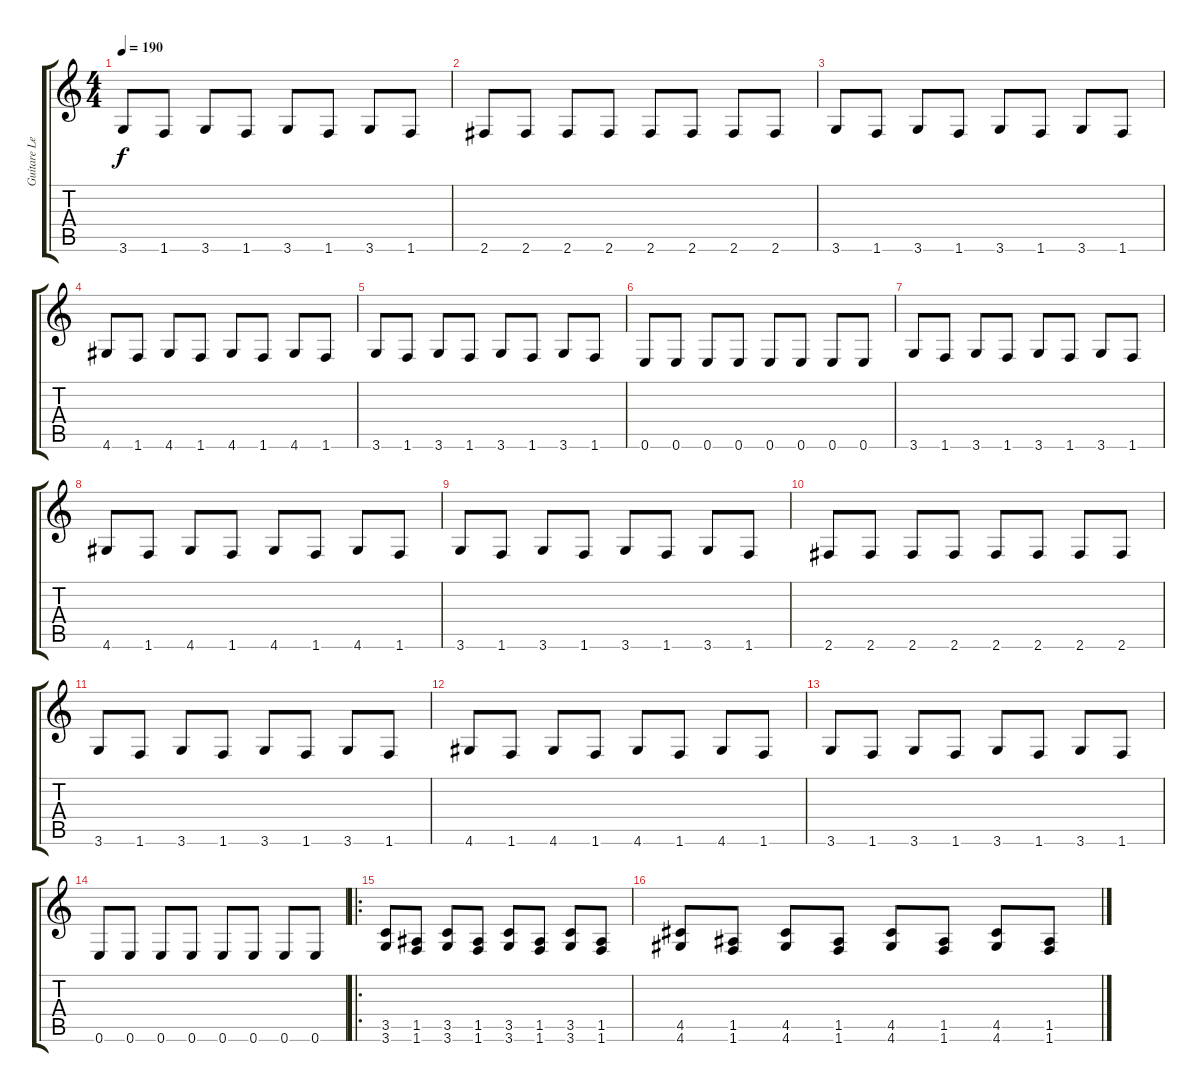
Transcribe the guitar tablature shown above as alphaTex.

\track ("Guitare Lead" "Guitare Le") {instrument distortionguitar}
\staff {score tabs}
\tuning (E4 B3 G3 D3 A2 E2) {hide}
\ts (4 4)
\tempo 190
\clef g2
\ks c
3.6.8{dy f} 1.6.8 3.6.8 1.6.8 3.6.8 1.6.8 3.6.8 1.6.8 |
2.6.8 2.6.8 2.6.8 2.6.8 2.6.8 2.6.8 2.6.8 2.6.8 |
3.6.8 1.6.8 3.6.8 1.6.8 3.6.8 1.6.8 3.6.8 1.6.8 |
4.6.8 1.6.8 4.6.8 1.6.8 4.6.8 1.6.8 4.6.8 1.6.8 |
3.6.8 1.6.8 3.6.8 1.6.8 3.6.8 1.6.8 3.6.8 1.6.8 |
0.6.8 0.6.8 0.6.8 0.6.8 0.6.8 0.6.8 0.6.8 0.6.8 |
3.6.8 1.6.8 3.6.8 1.6.8 3.6.8 1.6.8 3.6.8 1.6.8 |
4.6.8 1.6.8 4.6.8 1.6.8 4.6.8 1.6.8 4.6.8 1.6.8 |
3.6.8 1.6.8 3.6.8 1.6.8 3.6.8 1.6.8 3.6.8 1.6.8 |
2.6.8 2.6.8 2.6.8 2.6.8 2.6.8 2.6.8 2.6.8 2.6.8 |
3.6.8 1.6.8 3.6.8 1.6.8 3.6.8 1.6.8 3.6.8 1.6.8 |
4.6.8 1.6.8 4.6.8 1.6.8 4.6.8 1.6.8 4.6.8 1.6.8 |
3.6.8 1.6.8 3.6.8 1.6.8 3.6.8 1.6.8 3.6.8 1.6.8 |
0.6.8 0.6.8 0.6.8 0.6.8 0.6.8 0.6.8 0.6.8 0.6.8 |
\ro
(3.5 3.6).8 (1.5 1.6).8 (3.5 3.6).8 (1.5 1.6).8 (3.5 3.6).8 (1.5 1.6).8 (3.5 3.6).8 (1.5 1.6).8 |
(4.5 4.6).8 (1.5 1.6).8 (4.5 4.6).8 (1.5 1.6).8 (4.5 4.6).8 (1.5 1.6).8 (4.5 4.6).8 (1.5 1.6).8
